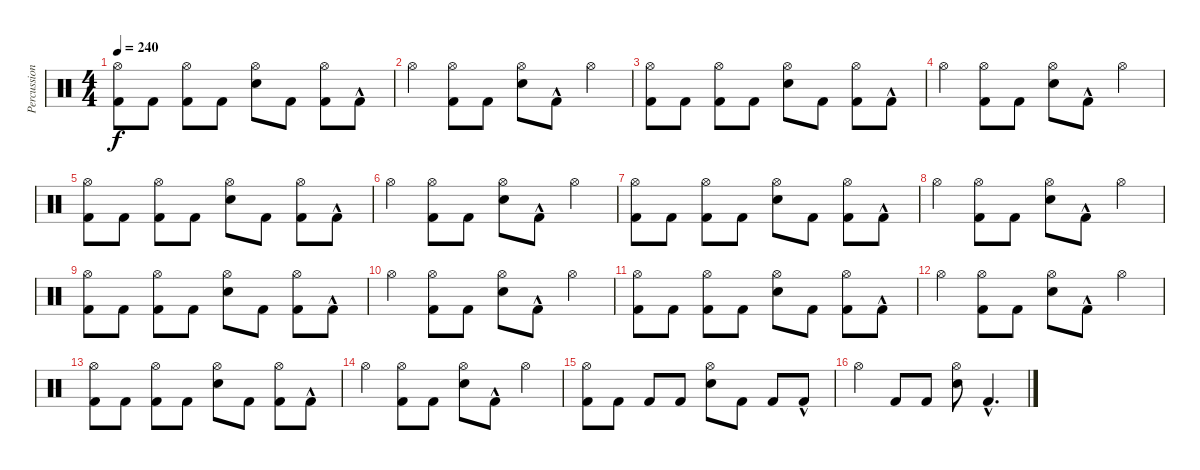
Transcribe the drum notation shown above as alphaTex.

\track ("Percussion" "Percussion") {instrument percussion}
\staff {score}
\articulation defaults
\ts (4 4)
\tempo 240
\clef neutral
\ks c
("Kick (hit) 2" "Hi-Hat (open)").8{dy f} "Kick (hit) 2".8 ("Hi-Hat (open)" "Kick (hit) 2").8 "Kick (hit) 2".8 ("Hi-Hat (open)" "Electric Snare (hit)").8 "Kick (hit) 2".8 ("Hi-Hat (open)" "Kick (hit) 2").8 "Kick (hit) 2"{hac}.8 |
"Hi-Hat (open)".4 ("Hi-Hat (open)" "Kick (hit) 2").8 "Kick (hit) 2".8 ("Hi-Hat (open)" "Electric Snare (hit)").8 "Kick (hit) 2"{hac}.8 "Hi-Hat (open)".4 |
("Hi-Hat (open)" "Kick (hit) 2").8 "Kick (hit) 2".8 ("Hi-Hat (open)" "Kick (hit) 2").8 "Kick (hit) 2".8 ("Hi-Hat (open)" "Electric Snare (hit)").8 "Kick (hit) 2".8 ("Hi-Hat (open)" "Kick (hit) 2").8 "Kick (hit) 2"{hac}.8 |
"Hi-Hat (open)".4 ("Hi-Hat (open)" "Kick (hit) 2").8 "Kick (hit) 2".8 ("Hi-Hat (open)" "Electric Snare (hit)").8 "Kick (hit) 2"{hac}.8 "Hi-Hat (open)".4 |
("Kick (hit) 2" "Hi-Hat (open)").8 "Kick (hit) 2".8 ("Hi-Hat (open)" "Kick (hit) 2").8 "Kick (hit) 2".8 ("Hi-Hat (open)" "Electric Snare (hit)").8 "Kick (hit) 2".8 ("Hi-Hat (open)" "Kick (hit) 2").8 "Kick (hit) 2"{hac}.8 |
"Hi-Hat (open)".4 ("Hi-Hat (open)" "Kick (hit) 2").8 "Kick (hit) 2".8 ("Hi-Hat (open)" "Electric Snare (hit)").8 "Kick (hit) 2"{hac}.8 "Hi-Hat (open)".4 |
("Hi-Hat (open)" "Kick (hit) 2").8 "Kick (hit) 2".8 ("Hi-Hat (open)" "Kick (hit) 2").8 "Kick (hit) 2".8 ("Hi-Hat (open)" "Electric Snare (hit)").8 "Kick (hit) 2".8 ("Hi-Hat (open)" "Kick (hit) 2").8 "Kick (hit) 2"{hac}.8 |
"Hi-Hat (open)".4 ("Hi-Hat (open)" "Kick (hit) 2").8 "Kick (hit) 2".8 ("Hi-Hat (open)" "Electric Snare (hit)").8 "Kick (hit) 2"{hac}.8 "Hi-Hat (open)".4 |
("Kick (hit) 2" "Hi-Hat (open)").8 "Kick (hit) 2".8 ("Hi-Hat (open)" "Kick (hit) 2").8 "Kick (hit) 2".8 ("Hi-Hat (open)" "Electric Snare (hit)").8 "Kick (hit) 2".8 ("Hi-Hat (open)" "Kick (hit) 2").8 "Kick (hit) 2"{hac}.8 |
"Hi-Hat (open)".4 ("Hi-Hat (open)" "Kick (hit) 2").8 "Kick (hit) 2".8 ("Hi-Hat (open)" "Electric Snare (hit)").8 "Kick (hit) 2"{hac}.8 "Hi-Hat (open)".4 |
("Hi-Hat (open)" "Kick (hit) 2").8 "Kick (hit) 2".8 ("Hi-Hat (open)" "Kick (hit) 2").8 "Kick (hit) 2".8 ("Hi-Hat (open)" "Electric Snare (hit)").8 "Kick (hit) 2".8 ("Hi-Hat (open)" "Kick (hit) 2").8 "Kick (hit) 2"{hac}.8 |
"Hi-Hat (open)".4 ("Hi-Hat (open)" "Kick (hit) 2").8 "Kick (hit) 2".8 ("Hi-Hat (open)" "Electric Snare (hit)").8 "Kick (hit) 2"{hac}.8 "Hi-Hat (open)".4 |
("Kick (hit) 2" "Hi-Hat (open)").8 "Kick (hit) 2".8 ("Hi-Hat (open)" "Kick (hit) 2").8 "Kick (hit) 2".8 ("Hi-Hat (open)" "Electric Snare (hit)").8 "Kick (hit) 2".8 ("Hi-Hat (open)" "Kick (hit) 2").8 "Kick (hit) 2"{hac}.8 |
"Hi-Hat (open)".4 ("Kick (hit) 2" "Hi-Hat (open)").8 "Kick (hit) 2".8 ("Electric Snare (hit)" "Hi-Hat (open)").8 "Kick (hit) 2"{hac}.8 "Hi-Hat (open)".4 |
("Hi-Hat (open)" "Kick (hit) 2").8 "Kick (hit) 2".8 "Kick (hit) 2".8 "Kick (hit) 2".8 ("Hi-Hat (open)" "Electric Snare (hit)").8 "Kick (hit) 2".8 "Kick (hit) 2".8 "Kick (hit) 2"{hac}.8 |
"Hi-Hat (open)".4 "Kick (hit) 2".8 "Kick (hit) 2".8 ("Hi-Hat (open)" "Electric Snare (hit)").8 "Kick (hit) 2"{hac}.4{d}
